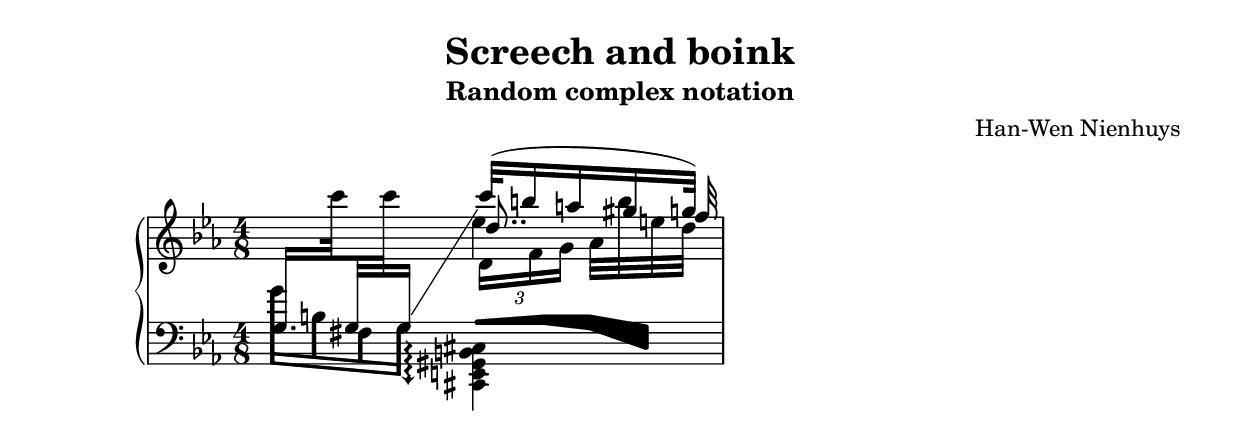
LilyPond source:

\version "2.1.36"
\header {
    title = "Screech and boink"
    subtitle = "Random complex notation"
    composer = "Han-Wen Nienhuys"
}

\score {
    \notes \context PianoStaff <<
	\context Staff = up {
	    \time 4/8
	    \key c \minor


	    << {
		\revert Stem #'direction
		\change Staff = down
		\set subdivideBeams = ##t	     
		g16.[
		    \change Staff = up
		    c'''32 	\change Staff = down
		    g32 \change Staff = up
		    c'''32	\change Staff = down
		    g16]
		\change Staff = up
		\override Stem  #'direction = #1
		\set followVoice = ##t
		c'''32([ b''16 a''16 gis''16 g''32)]  } \\
	       { s4 \times 2/3 { d'16[ f' g'] } as'32[ b''32 e'' d''] } \\
	       { s4 \autoBeamOff d''8.. f''32  } \\
	       { s4 es''4 }
	   >>
	}

	\context Staff = down {
	    \clef bass
	    \key c \minor
	    \set subdivideBeams = ##f
	    \override Stem  #'french-beaming = ##t
	    \override Beam  #'thickness = #0.3
	    \override Stem  #'thickness = #4.0
	    g'16[ b16 fis16 g16]
	    << \apply #notes-to-clusters { 
		as16 <as b>
		<g b>
		<g cis>
	    } \\
	       {
		   \override Staff.Arpeggio  #'arpeggio-direction =#-1
		   <cis, e, gis, b, cis>4\arpeggio  }
	   >>
	}
    >>

    \paper {
	raggedright = ##t 

	\context {
	    \StaffContext
	    \consists Horizontal_bracket_engraver
	}
	
    }
    \midi { \tempo 8 = 60 }
}
